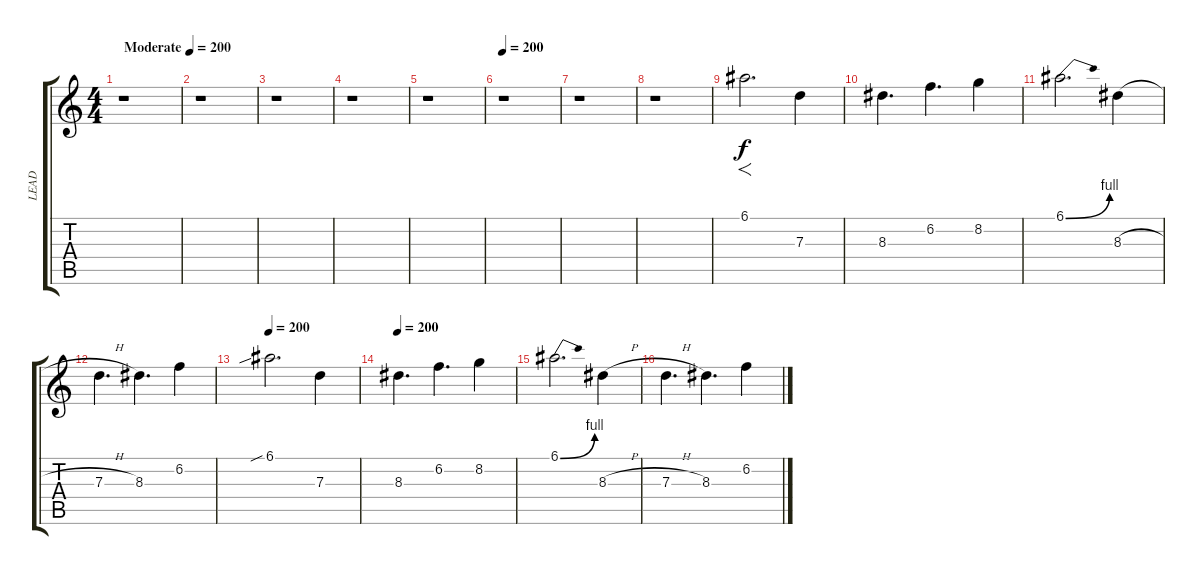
\track ("LEAD" "LEAD") {instrument overdrivenguitar}
\staff {score tabs}
\tuning (E4 B3 G3 D3 A2 E2) {hide}
\ts (4 4)
\tempo (200 "Moderate")
\clef g2
\ks c
r.1{dy f instrument overdrivenguitar} |
r.1 |
r.1 |
r.1 |
r.1 |
\tempo 200
r.1 |
r.1 |
r.1 |
6.1.2{f d} 7.3.4 |
8.3.4{d} 6.2.4{d} 8.2.4 |
6.1{be (bend 0 0 60 4)}.2{d} 8.3{h}.4 |
7.3{h}.4{d} 8.3.4{d} 6.2.4 |
\tempo 200
6.1{sib}.2{d} 7.3.4 |
\tempo 200
8.3.4{d} 6.2.4{d} 8.2.4 |
6.1{be (bend 0 0 60 4)}.2{d} 8.3{h}.4 |
7.3{h}.4{d} 8.3.4{d} 6.2.4
